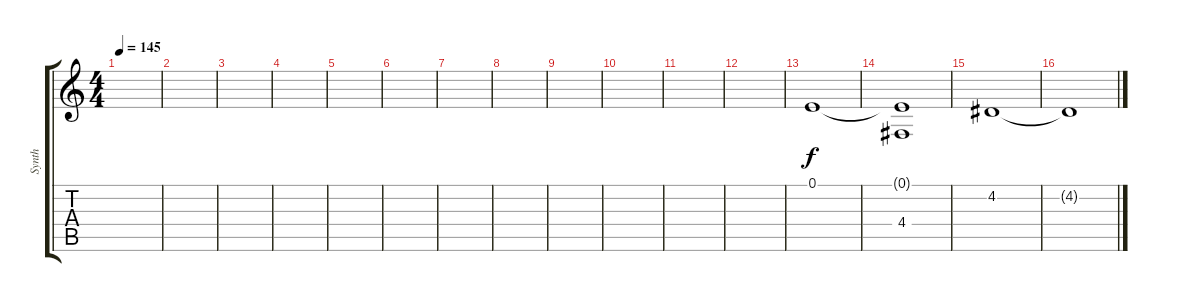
\track ("Synth" "Synth") {instrument pad8sweep}
\staff {score tabs}
\tuning (E4 B3 G3 D3 A2 D2) {hide}
\ts (4 4)
\tempo 145
\clef g2
\ks c
|
|
|
|
|
|
|
|
|
|
|
|
0.1.1{volume 8} |
(0.1{t} 4.4).1 |
4.2.1 |
4.2{t}.1
